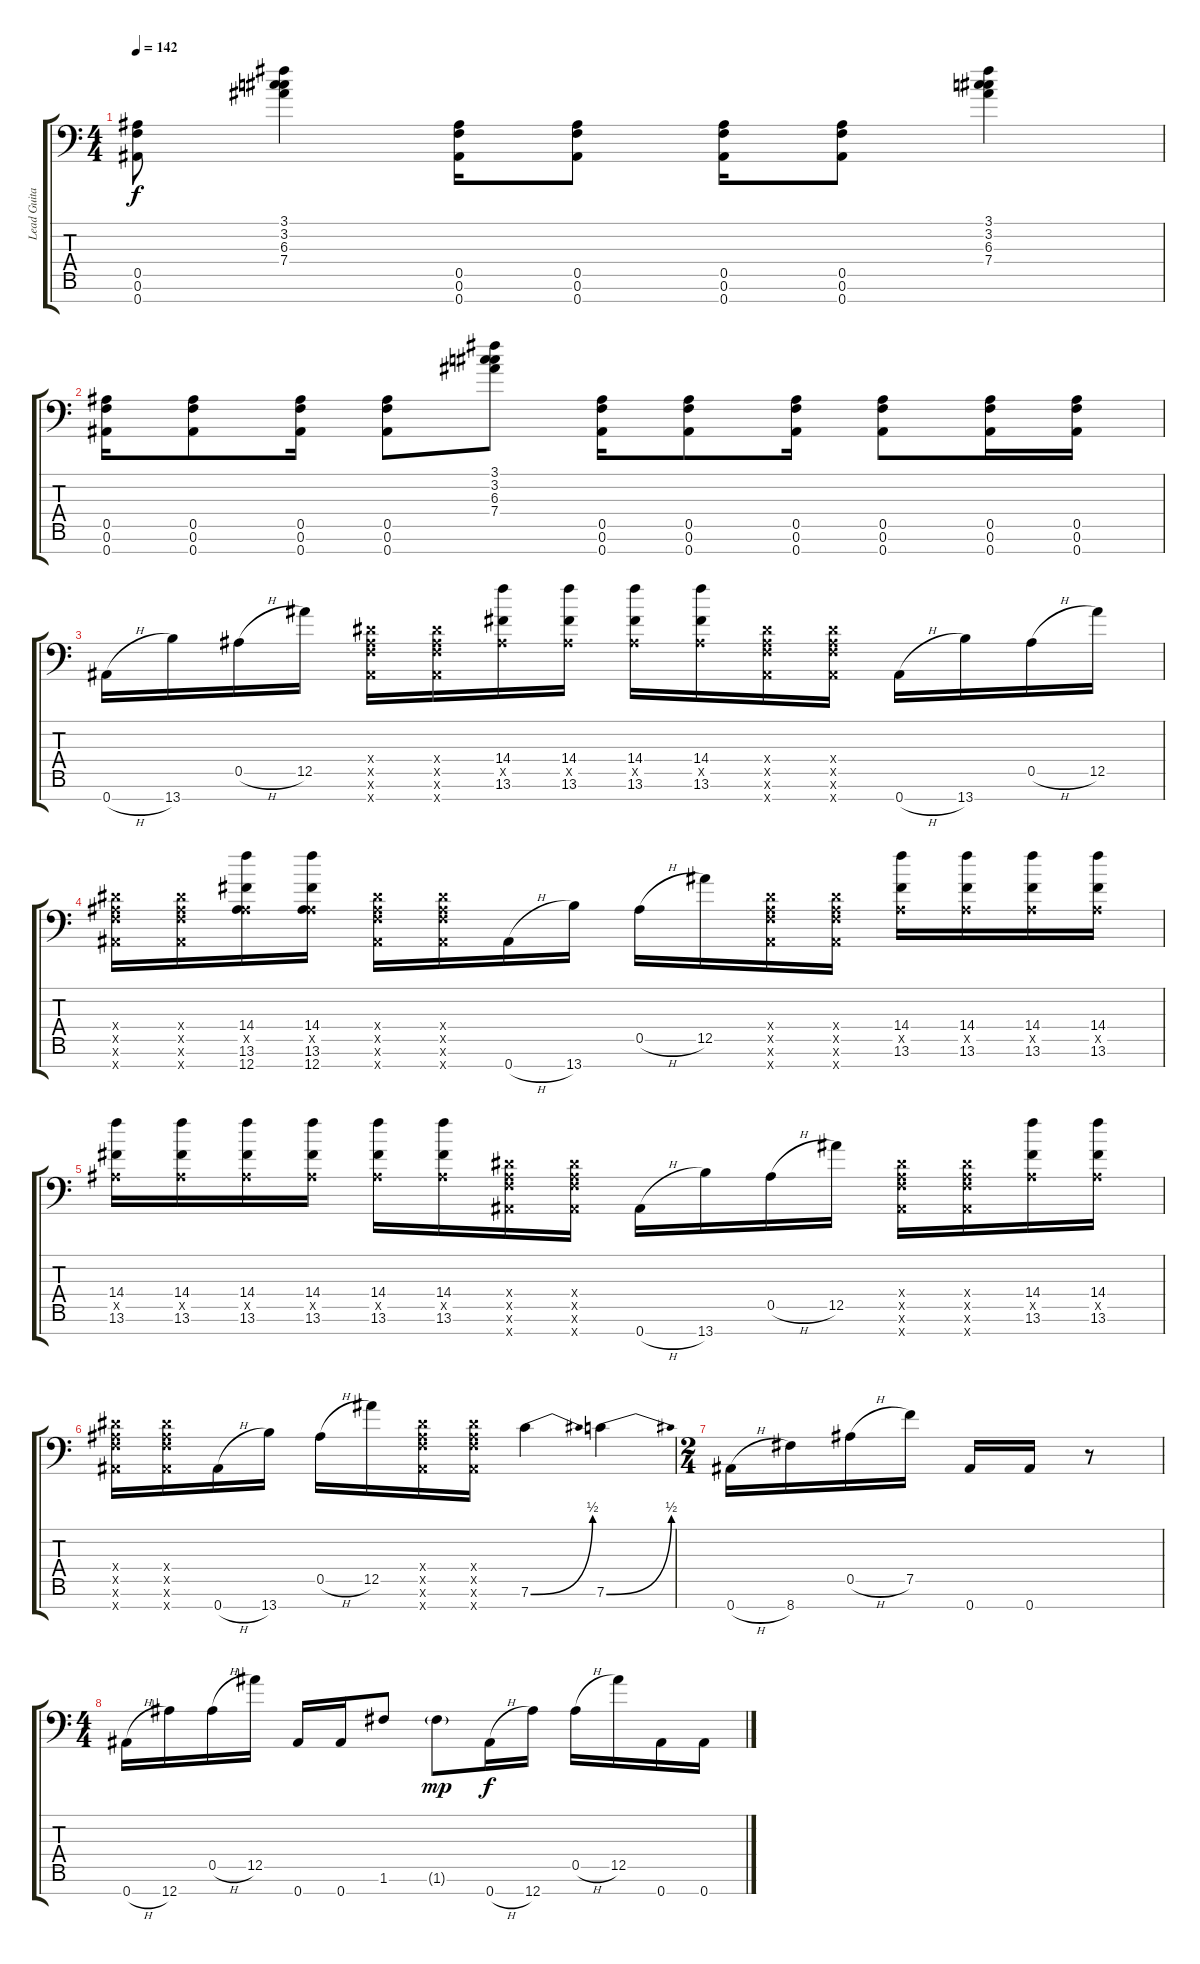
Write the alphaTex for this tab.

\track ("Lead Guitar Additional" "Lead Guita") {instrument distortionguitar}
\staff {score tabs}
\tuning (Eb4 Bb3 Gb3 Eb3 Bb2 F2 Bb1) {hide}
\ts (4 4)
\tempo 142
\clef f4
\ks c
(0.5 0.6 0.7).8{dy f} (3.1 3.2 6.3 7.4).4 (0.5 0.6 0.7).16 (0.5 0.6 0.7).8 (0.5 0.6 0.7).16 (0.5 0.6 0.7).8 (3.1 3.2 6.3 7.4).4 |
(0.5 0.6 0.7).16 (0.5 0.6 0.7).8 (0.5 0.6 0.7).16 (0.5 0.6 0.7).8 (3.1 3.2 6.3 7.4).8 (0.5 0.6 0.7).16 (0.5 0.6 0.7).8 (0.5 0.6 0.7).16 (0.5 0.6 0.7).8 (0.5 0.6 0.7).16 (0.5 0.6 0.7).16 |
0.7{h}.16 13.7.16 0.5{h}.16 12.5.16 (0.4{x} 0.5{x} 0.6{x} 0.7{x}).16 (0.4{x} 0.5{x} 0.6{x} 0.7{x}).16 (14.4 0.5{x} 13.6).16 (14.4 0.5{x} 13.6).16 (14.4 0.5{x} 13.6).16 (14.4 0.5{x} 13.6).16 (0.4{x} 0.5{x} 0.6{x} 0.7{x}).16 (0.4{x} 0.5{x} 0.6{x} 0.7{x}).16 0.7{h}.16 13.7.16 0.5{h}.16 12.5.16 |
(0.4{x} 0.5{x} 0.6{x} 0.7{x}).16 (0.4{x} 0.5{x} 0.6{x} 0.7{x}).16 (14.4 0.5{x} 13.6 12.7).16 (14.4 0.5{x} 13.6 12.7).16 (0.4{x} 0.5{x} 0.6{x} 0.7{x}).16 (0.4{x} 0.5{x} 0.6{x} 0.7{x}).16 0.7{h}.16 13.7.16 0.5{h}.16 12.5.16 (0.4{x} 0.5{x} 0.6{x} 0.7{x}).16 (0.4{x} 0.5{x} 0.6{x} 0.7{x}).16 (14.4 0.5{x} 13.6).16 (14.4 0.5{x} 13.6).16 (14.4 0.5{x} 13.6).16 (14.4 0.5{x} 13.6).16 |
(14.4 0.5{x} 13.6).16 (14.4 0.5{x} 13.6).16 (14.4 0.5{x} 13.6).16 (14.4 0.5{x} 13.6).16 (14.4 0.5{x} 13.6).16 (14.4 0.5{x} 13.6).16 (0.4{x} 0.5{x} 0.6{x} 0.7{x}).16 (0.4{x} 0.5{x} 0.6{x} 0.7{x}).16 0.7{h}.16 13.7.16 0.5{h}.16 12.5.16 (0.4{x} 0.5{x} 0.6{x} 0.7{x}).16 (0.4{x} 0.5{x} 0.6{x} 0.7{x}).16 (14.4 0.5{x} 13.6).16 (14.4 0.5{x} 13.6).16 |
(0.4{x} 0.5{x} 0.6{x} 0.7{x}).16 (0.4{x} 0.5{x} 0.6{x} 0.7{x}).16 0.7{h}.16 13.7.16 0.5{h}.16 12.5.16 (0.4{x} 0.5{x} 0.6{x} 0.7{x}).16 (0.4{x} 0.5{x} 0.6{x} 0.7{x}).16 7.6{be (bend 0 0 60 2)}.4 7.6{be (bend 0 0 60 2)}.4 |
\ts (2 4)
0.7{h}.16 8.7.16 0.5{h}.16 7.5.16 0.7.16 0.7.16 r.8 |
\ts (4 4)
0.7{h}.16 12.7.16 0.5{h}.16 12.5.16 0.7.16 0.7.16 1.6.8 1.6{g}.8{dy mp} 0.7{h}.16{dy f} 12.7.16 0.5{h}.16 12.5.16 0.7.16 0.7.16
